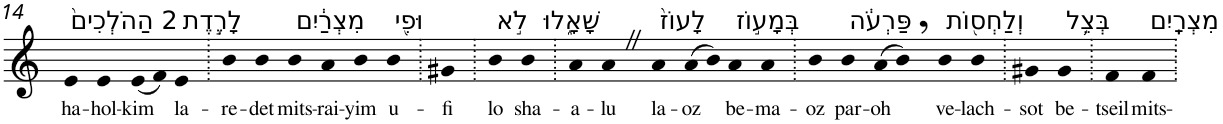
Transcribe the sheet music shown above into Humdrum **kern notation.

**kern	**text
*part1	*part1
*staff1	*staff1
*I"Piano	*
*I'Pno	*
!!LO:PB:g=z
*clefG2	*
*k[]	*
=14	=14
!LO:TX:a:t=2 הַהֹלְכִים֙	!
!	!LO:LY:b
4e	ha-
!	!LO:LY:b
4e	-hol-
!	!LO:LY:b
(8e	-kim
8f)	.
!LO:TX:a:t=לָרֶ֣דֶת	!
!	!LO:LY:b
4e	la-
=15.	=15.
!	!LO:LY:b
4b	-re-
!	!LO:LY:b
4b	-det
!LO:TX:a:t=מִצְרַ֔יִם	!
!	!LO:LY:b
4b	mits-
!	!LO:LY:b
4a	-rai-
!	!LO:LY:b
4b	-yim
!LO:TX:a:t=וּפִ֖י	!
!	!LO:LY:b
4b	u-
=16.	=16.
!	!LO:LY:b
4g#X	-fi
=17.	=17.
!LO:TX:a:t=לֹ֣א	!
!	!LO:LY:b
4b	lo
!LO:TX:a:t=שָׁאָ֑לוּ	!
!	!LO:LY:b
4b	sha-
=18.	=18.
!	!LO:LY:b
4a	-a-
!	!LO:LY:b
4aZ	-lu
!LO:TX:a:t=לָעוֹז֙	!
!	!LO:LY:b
4a	la-
!	!LO:LY:b
(8a	-oz
8b)	.
!LO:TX:a:t=בְּמָע֣וֹז	!
!	!LO:LY:b
4a	be-
!	!LO:LY:b
4a	-ma-
=19.	=19.
!	!LO:LY:b
4b	-oz
!LO:TX:a:t=פַּרְעֹ֔ה	!
!	!LO:LY:b
4b	par-
!	!LO:LY:b
(8a	-oh
8b,)	.
!LO:TX:a:t=וְלַחְס֖וֹת	!
!	!LO:LY:b
4b	ve-
!	!LO:LY:b
4b	-lach-
=20.	=20.
!	!LO:LY:b
4g#X	-sot
!LO:TX:a:t=בְּצֵ֥ל	!
!	!LO:LY:b
4g#	be-
=21.	=21.
!	!LO:LY:b
4f	-tseil
!LO:TX:a:t=מִצְרָֽיִם	!
!	!LO:LY:b
4f	mits-
=.	=.
*-	*-
